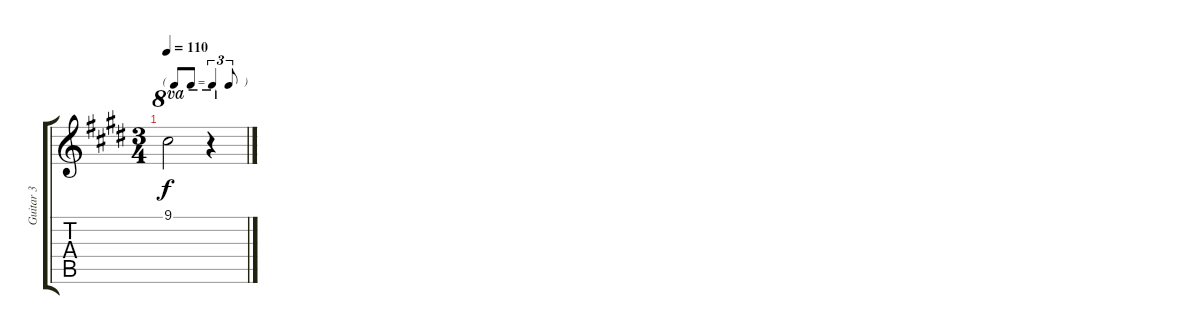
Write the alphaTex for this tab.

\track ("Guitar 3" "Guitar 3") {instrument overdrivenguitar}
\staff {score tabs}
\tuning (E4 B3 G3 D3 A2 E2) {hide}
\ts (3 4)
\tf triplet8th
\tempo 110
\clef g2
\ks e
9.1.2{ot 8va dy f} r.4{ot 8va}
